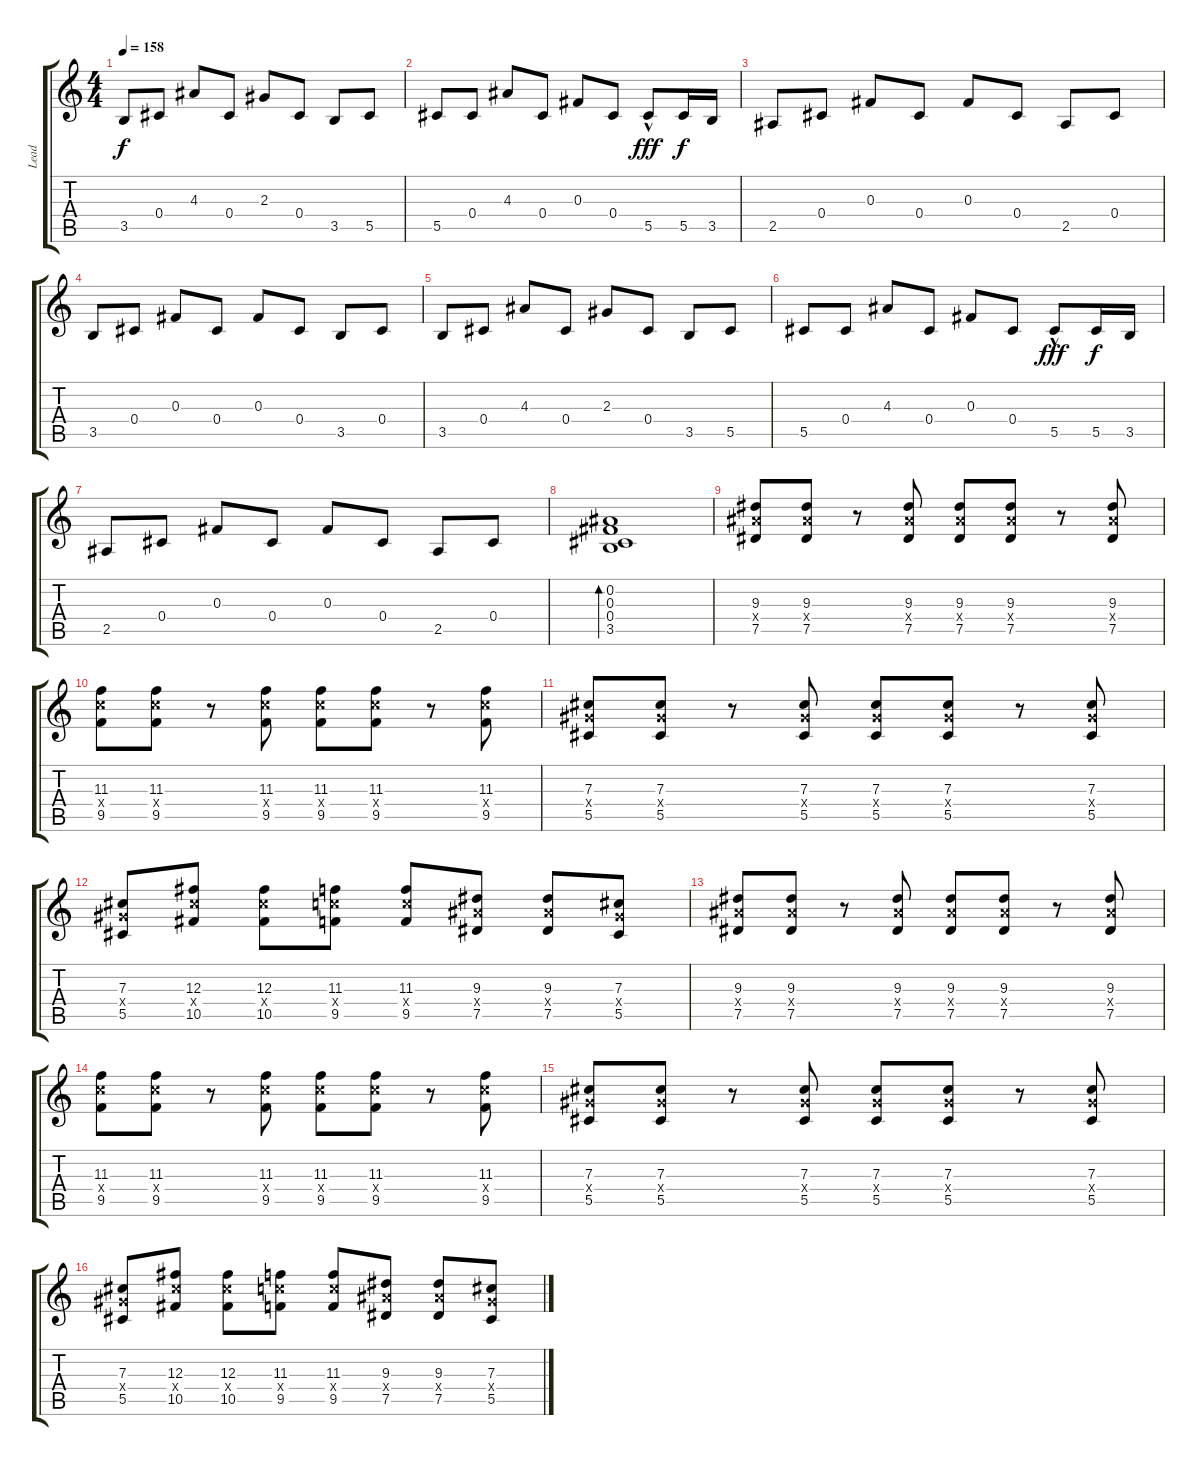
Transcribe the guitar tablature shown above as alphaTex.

\track ("Lead" "Lead") {instrument distortionguitar}
\staff {score tabs}
\tuning (Eb4 Bb3 Gb3 Db3 Ab2 Db2) {hide}
\ts (4 4)
\tempo 158
\clef g2
\ks c
3.5.8{dy f instrument distortionguitar} 0.4.8 4.3.8 0.4.8 2.3.8 0.4.8 3.5.8 5.5.8 |
5.5.8 0.4.8 4.3.8 0.4.8 0.3.8 0.4.8 5.5{hac}.8{dy fff} 5.5.16{dy f} 3.5.16 |
2.5.8 0.4.8 0.3.8 0.4.8 0.3.8 0.4.8 2.5.8 0.4.8 |
3.5.8 0.4.8 0.3.8 0.4.8 0.3.8 0.4.8 3.5.8 0.4.8 |
3.5.8 0.4.8 4.3.8 0.4.8 2.3.8 0.4.8 3.5.8 5.5.8 |
5.5.8 0.4.8 4.3.8 0.4.8 0.3.8 0.4.8 5.5{hac}.8{dy fff} 5.5.16{dy f} 3.5.16 |
2.5.8 0.4.8 0.3.8 0.4.8 0.3.8 0.4.8 2.5.8 0.4.8 |
(0.2 0.3 0.4 3.5).1{bd 480} |
(9.3 9.4{x} 7.5).8 (9.3 9.4{x} 7.5).8 r.8 (9.3 9.4{x} 7.5).8 (9.3 9.4{x} 7.5).8 (9.3 9.4{x} 7.5).8 r.8 (9.3 9.4{x} 7.5).8 |
(11.3 11.4{x} 9.5).8 (11.3 11.4{x} 9.5).8 r.8 (11.3 11.4{x} 9.5).8 (11.3 11.4{x} 9.5).8 (11.3 11.4{x} 9.5).8 r.8 (11.3 11.4{x} 9.5).8 |
(7.3 7.4{x} 5.5).8 (7.3 7.4{x} 5.5).8 r.8 (7.3 7.4{x} 5.5).8 (7.3 7.4{x} 5.5).8 (7.3 7.4{x} 5.5).8 r.8 (7.3 7.4{x} 5.5).8 |
(7.3 7.4{x} 5.5).8 (12.3 12.4{x} 10.5).8 (12.3 12.4{x} 10.5).8 (11.3 11.4{x} 9.5).8 (11.3 11.4{x} 9.5).8 (9.3 9.4{x} 7.5).8 (9.3 9.4{x} 7.5).8 (7.3 7.4{x} 5.5).8 |
(9.3 9.4{x} 7.5).8 (9.3 9.4{x} 7.5).8 r.8 (9.3 9.4{x} 7.5).8 (9.3 9.4{x} 7.5).8 (9.3 9.4{x} 7.5).8 r.8 (9.3 9.4{x} 7.5).8 |
(11.3 11.4{x} 9.5).8 (11.3 11.4{x} 9.5).8 r.8 (11.3 11.4{x} 9.5).8 (11.3 11.4{x} 9.5).8 (11.3 11.4{x} 9.5).8 r.8 (11.3 11.4{x} 9.5).8 |
(7.3 7.4{x} 5.5).8 (7.3 7.4{x} 5.5).8 r.8 (7.3 7.4{x} 5.5).8 (7.3 7.4{x} 5.5).8 (7.3 7.4{x} 5.5).8 r.8 (7.3 7.4{x} 5.5).8 |
(7.3 7.4{x} 5.5).8 (12.3 12.4{x} 10.5).8 (12.3 12.4{x} 10.5).8 (11.3 11.4{x} 9.5).8 (11.3 11.4{x} 9.5).8 (9.3 9.4{x} 7.5).8 (9.3 9.4{x} 7.5).8 (7.3 7.4{x} 5.5).8
